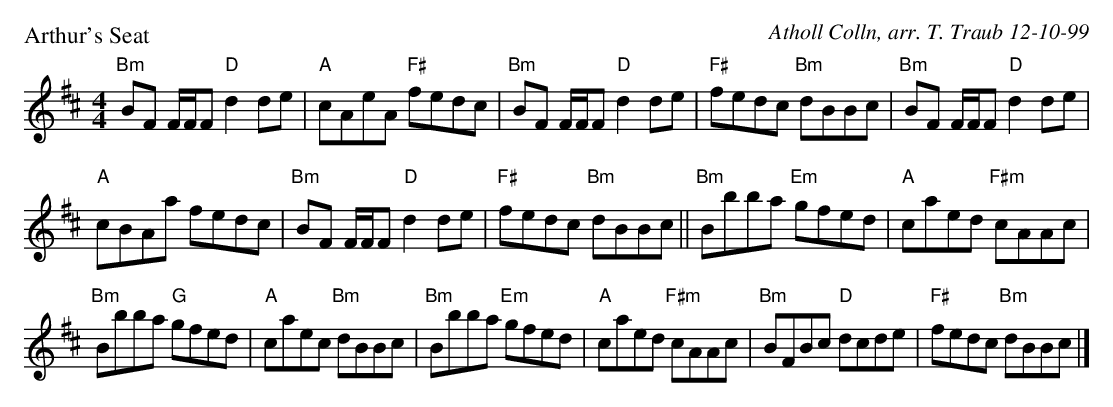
X:1
P: Arthur's Seat
C: Atholl Colln, arr. T. Traub 12-10-99
M: 4/4
K: Bm
L: 1/8
"Bm"BF F/F/F "D"d2 de|"A"cAeA "F#"fedc|"Bm"BF F/F/F "D"d2 de|"F#"fedc "Bm"dBBc|"Bm"BF F/F/F "D"d2 de|
"A"cBAa fedc|"Bm"BF F/F/F "D"d2 de|"F#"fedc "Bm"dBBc ||"Bm"Bbba "Em"gfed |"A"caed "F#m"cAAc|
"Bm"Bbba "G"gfed|"A"caec "Bm"dBBc|"Bm"Bbba "Em"gfed|"A"caed "F#m"cAAc|"Bm"BFBc "D"dcde |"F#"fedc "Bm"dBBc |]
